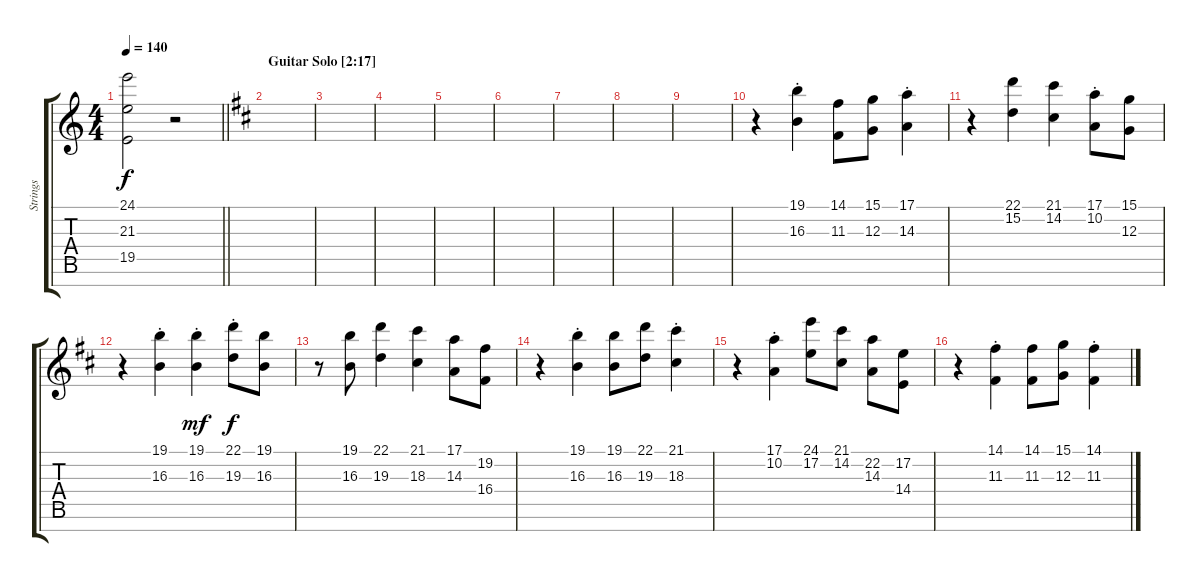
\track ("Strings" "Strings") {instrument stringensemble1}
\staff {score tabs}
\tuning (E4 B3 G3 D3 A2 E2 B1) {hide}
\ts (4 4)
\tempo 140
\clef g2
\barLineRight lightlight
\ks aminor
(24.1{t} 21.3{t} 19.5{t}).2{dy f} r.2 |
\section ("" "Guitar Solo [2:17]")
\ks bminor
|
|
|
|
|
|
|
|
r.4 (19.1{st} 16.3{st}).4 (14.1 11.3).8 (15.1 12.3).8 (17.1{st} 14.3{st}).4 |
r.4 (22.1 15.2).4 (21.1 14.2).4 (17.1{st} 10.2{st}).8 (15.1 12.3).8 |
r.4 (19.1{st} 16.3{st}).4 (19.1{st} 16.3{st}).4{dy mf} (22.1{st} 19.3{st}).8{dy f} (19.1 16.3).8 |
r.8 (19.1 16.3).8 (22.1 19.3).4 (21.1 18.3).4 (17.1 14.3).8 (19.2 16.4).8 |
r.4 (19.1{st} 16.3{st}).4 (19.1 16.3).8 (22.1 19.3).8 (21.1{st} 18.3{st}).4 |
r.4 (17.1{st} 10.2{st}).4 (24.1 17.2).8 (21.1 14.2).8 (22.2 14.3).8 (17.2 14.4).8 |
r.4 (14.1{st} 11.3{st}).4 (14.1 11.3).8 (15.1 12.3).8 (14.1{st} 11.3{st}).4
